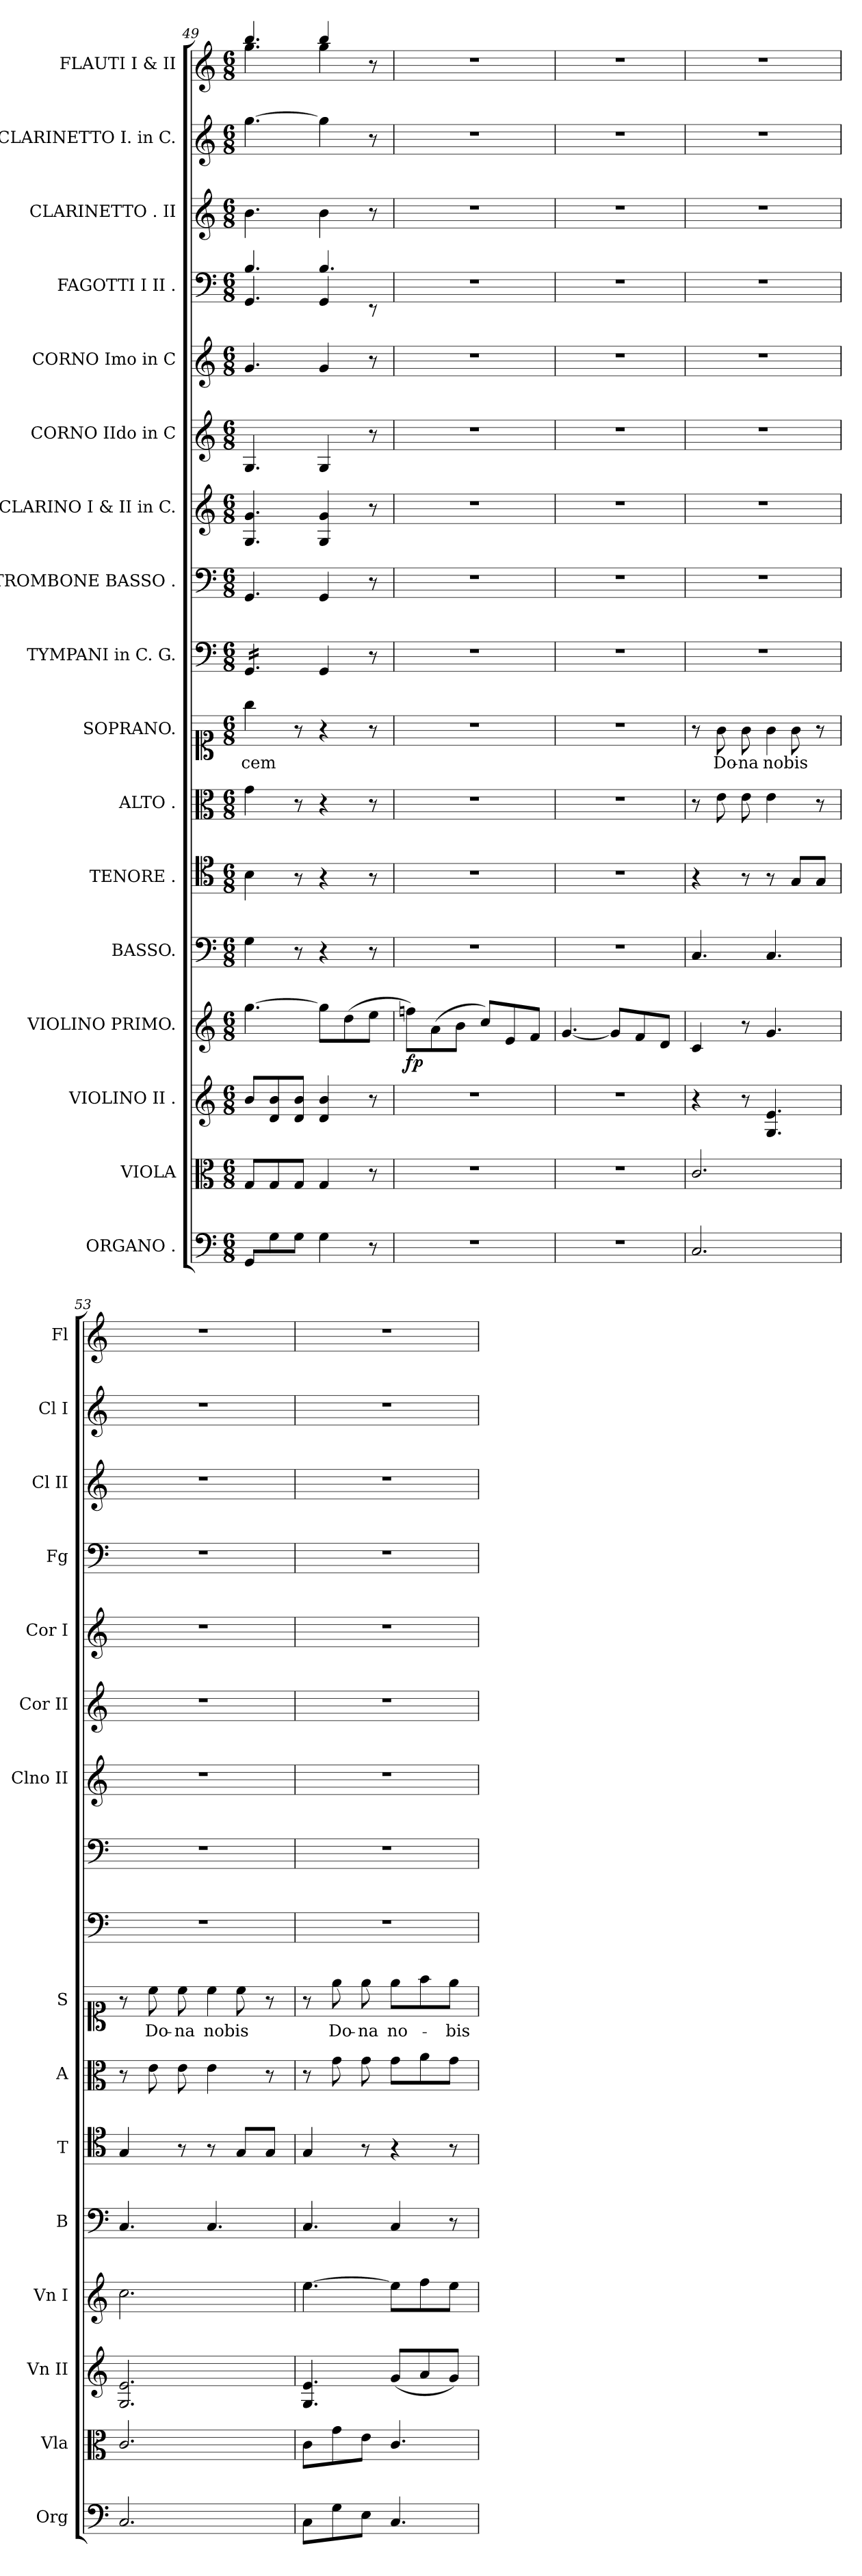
**kern	**kern	**kern	**kern	**dynam	**kern	**kern	**kern	**kern	**text	**kern	**kern	**kern	**kern	**kern	**kern	**kern	**kern	**kern
*part17	*part16	*part15	*part14	*part14	*part13	*part12	*part11	*part10	*part10	*part9	*part8	*part7	*part6	*part5	*part4	*part3	*part2	*part1
*staff17	*staff16	*staff15	*staff14	*staff14	*staff13	*staff12	*staff11	*staff10	*staff10	*staff9	*staff8	*staff7	*staff6	*staff5	*staff4	*staff3	*staff2	*staff1
*I"ORGANO .	*I"VIOLA	*I"VIOLINO II .	*I"VIOLINO PRIMO.	*	*I"BASSO.	*I"TENORE .	*I"ALTO .	*I"SOPRANO.	*	*I"TYMPANI in C. G.	*I"TROMBONE BASSO .	*I"CLARINO I & II in C.	*I"CORNO IIdo in C	*I"CORNO Imo in C	*I"FAGOTTI I II .	*I"CLARINETTO . II	*I"CLARINETTO I. in C.	*I"FLAUTI I & II
*I'Org	*I'Vla	*I'Vn II	*I'Vn I	*	*I'B	*I'T	*I'A	*I'S	*	*	*	*I'Clno II	*I'Cor II	*I'Cor I	*I'Fg	*I'Cl II	*I'Cl I	*I'Fl
*clefF4	*clefC3	*clefG2	*clefG2	*	*clefF4	*clefC4	*clefC3	*clefC1	*	*clefF4	*clefF4	*clefG2	*clefG2	*clefG2	*clefF4	*clefG2	*clefG2	*clefG2
*k[]	*k[]	*k[]	*k[]	*	*k[]	*k[]	*k[]	*k[]	*	*k[]	*k[]	*k[]	*k[]	*k[]	*k[]	*k[]	*k[]	*k[]
*C:	*C:	*C:	*C:	*	*C:	*C:	*C:	*C:	*	*C:	*C:	*C:	*C:	*C:	*C:	*C:	*C:	*C:
*M6/8	*M6/8	*M6/8	*M6/8	*	*M6/8	*M6/8	*M6/8	*M6/8	*	*M6/8	*M6/8	*M6/8	*M6/8	*M6/8	*M6/8	*M6/8	*M6/8	*M6/8
=49	=49	=49	=49	=49	=49	=49	=49	=49	=49	=49	=49	=49	=49	=49	=49	=49	=49	=49
*	*	*	*	*	*	*	*	*	*	*	*	*	*	*	*^	*	*	*^
*	*	*	*	*	*	*	*	*	*	*tremolo	*	*	*	*	*	*	*	*	*	*
8GG/L	8GL	8bL	[4.gg	.	4G	4B	4g	4gg	-cem	16GGLL	4.GG	4.G 4.g	4.G	4.g	4.B	4.GG/	4.b	[4.gg	4.bb	4.gg
.	.	.	.	.	.	.	.	.	.	16GG	.	.	.	.	.	.	.	.	.	.
8G\	8G	8d 8b	.	.	.	.	.	.	.	16GG	.	.	.	.	.	.	.	.	.	.
.	.	.	.	.	.	.	.	.	.	16GG	.	.	.	.	.	.	.	.	.	.
8GJ	8GJ	8d 8bJ	.	.	8r	8r	8r	8r	.	16GG	.	.	.	.	.	.	.	.	.	.
.	.	.	.	.	.	.	.	.	.	16GGJJ	.	.	.	.	.	.	.	.	.	.
*	*	*	*	*	*	*	*	*	*	*Xtremolo	*	*	*	*	*	*	*	*	*	*
4G	4G	4d 4b	8ggL]	.	4r	4r	4r	4r	.	4GG	4GG	4G 4g	4G	4g	4.B	4GG/	4b	4gg]	4bb	4gg
.	.	.	(>8dd	.	.	.	.	.	.	.	.	.	.	.	.	.	.	.	.	.
8r	8r	8r	8eeJ	.	8r	8r	8r	8r	.	8r	8r	8r	8r	8r	.	8r	8r	8r	8r	8ryy
*	*	*	*	*	*	*	*	*	*	*	*	*	*	*	*v	*v	*	*	*v	*v
=50	=50	=50	=50	=50	=50	=50	=50	=50	=50	=50	=50	=50	=50	=50	=50	=50	=50	=50
2.r	2.r	2.r	8ffnL)	fp	2.r	2.r	2.r	2.r	.	2.r	2.r	2.r	2.r	2.r	2.r	2.r	2.r	2.r
.	.	.	(>8a	.	.	.	.	.	.	.	.	.	.	.	.	.	.	.
.	.	.	8bJ	.	.	.	.	.	.	.	.	.	.	.	.	.	.	.
.	.	.	8ccL)	.	.	.	.	.	.	.	.	.	.	.	.	.	.	.
.	.	.	8e	.	.	.	.	.	.	.	.	.	.	.	.	.	.	.
.	.	.	8fJ	.	.	.	.	.	.	.	.	.	.	.	.	.	.	.
=51	=51	=51	=51	=51	=51	=51	=51	=51	=51	=51	=51	=51	=51	=51	=51	=51	=51	=51
2.r	2.r	2.r	[4.g	.	2.r	2.r	2.r	2.r	.	2.r	2.r	2.r	2.r	2.r	2.r	2.r	2.r	2.r
.	.	.	8gL]	.	.	.	.	.	.	.	.	.	.	.	.	.	.	.
.	.	.	8f	.	.	.	.	.	.	.	.	.	.	.	.	.	.	.
.	.	.	8dJ	.	.	.	.	.	.	.	.	.	.	.	.	.	.	.
=52	=52	=52	=52	=52	=52	=52	=52	=52	=52	=52	=52	=52	=52	=52	=52	=52	=52	=52
*	*	*	*	*	*	*	*	*^	*	*	*	*	*	*	*	*	*	*
2.C	2.c/	4r	4c	.	4.C	4r	8r	8r	4ryy	.	2.r	2.r	2.r	2.r	2.r	2.r	2.r	2.r	2.r
.	.	.	.	.	.	.	8e	8g	.	Do-	.	.	.	.	.	.	.	.	.
.	.	8r	8r	.	.	8r	8e	8g	8ryy	-na	.	.	.	.	.	.	.	.	.
.	.	4.G 4.e	4.g	.	4.C	8r	4e	4g\	8ryy	nobis	.	.	.	.	.	.	.	.	.
.	.	.	.	.	.	8G/L	.	.	8g	.	.	.	.	.	.	.	.	.	.
.	.	.	.	.	.	8G/J	8r	8r	8ryy	.	.	.	.	.	.	.	.	.	.
=53	=53	=53	=53	=53	=53	=53	=53	=53	=53	=53	=53	=53	=53	=53	=53	=53	=53	=53	=53
2.C	2.c/	2.G 2.e	2.cc	.	4.C	4G	8r	8r	4ryy	.	2.r	2.r	2.r	2.r	2.r	2.r	2.r	2.r	2.r
.	.	.	.	.	.	.	8e	8cc	.	Do-	.	.	.	.	.	.	.	.	.
.	.	.	.	.	.	8r	8e	8cc	8ryy	-na	.	.	.	.	.	.	.	.	.
.	.	.	.	.	4.C	8r	4e	4cc\	8ryy	nobis	.	.	.	.	.	.	.	.	.
.	.	.	.	.	.	8G/L	.	.	8cc	.	.	.	.	.	.	.	.	.	.
.	.	.	.	.	.	8G/J	8r	8r	8ryy	.	.	.	.	.	.	.	.	.	.
*	*	*	*	*	*	*	*	*v	*v	*	*	*	*	*	*	*	*	*	*
=54	=54	=54	=54	=54	=54	=54	=54	=54	=54	=54	=54	=54	=54	=54	=54	=54	=54	=54
8CL	8cL	4.G 4.e	[4.ee	.	4.C	4G	8r	8r	.	2.r	2.r	2.r	2.r	2.r	2.r	2.r	2.r	2.r
8G	8g	.	.	.	.	.	8g	8ee	Do-	.	.	.	.	.	.	.	.	.
8EJ	8eJ	.	.	.	.	8r	8g	8ee	-na	.	.	.	.	.	.	.	.	.
4.C	4.c/	(<8gL	8eeL]	.	4C	4r	8gL	8eeL	no-	.	.	.	.	.	.	.	.	.
.	.	8a	8ff	.	.	.	8a	8ff	.	.	.	.	.	.	.	.	.	.
.	.	8gJ)	8eeJ	.	8r	8r	8gJ	8eeJ	-bis	.	.	.	.	.	.	.	.	.
=	=	=	=	=	=	=	=	=	=	=	=	=	=	=	=	=	=	=
*-	*-	*-	*-	*-	*-	*-	*-	*-	*-	*-	*-	*-	*-	*-	*-	*-	*-	*-
